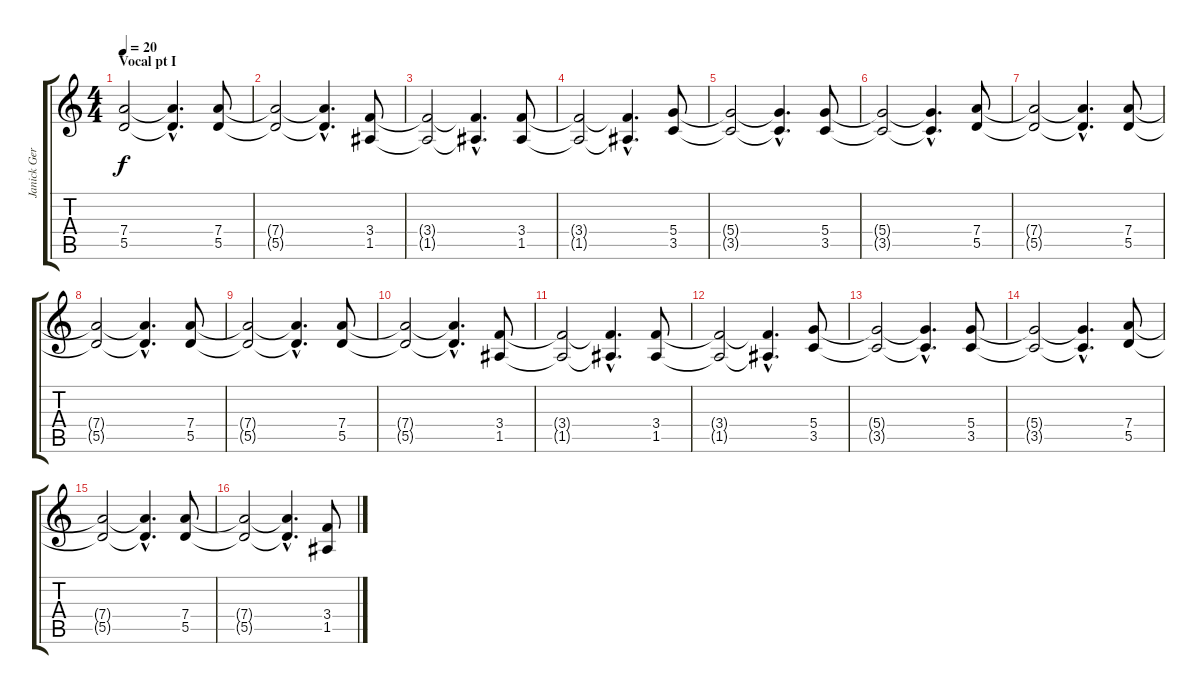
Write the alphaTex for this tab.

\track ("Janick Gers" "Janick Ger") {instrument overdrivenguitar}
\staff {score tabs}
\tuning (E4 B3 G3 D3 A2 E2) {hide}
\ts (4 4)
\section ("" "Vocal pt I")
\tempo 20
\clef g2
\ks c
(7.4{t} 5.5{t}).2{dy f} (7.4{hac t} 5.5{hac t}).4{d} (7.4 5.5).8 |
(7.4{t} 5.5{t}).2 (7.4{hac t} 5.5{hac t}).4{d} (3.4 1.5).8 |
(3.4{t} 1.5{t}).2 (3.4{hac t} 1.5{hac t}).4{d} (3.4 1.5).8 |
(3.4{t} 1.5{t}).2 (3.4{hac t} 1.5{hac t}).4{d} (5.4 3.5).8 |
(5.4{t} 3.5{t}).2 (5.4{hac t} 3.5{hac t}).4{d} (5.4 3.5).8 |
(5.4{t} 3.5{t}).2 (5.4{hac t} 3.5{hac t}).4{d} (7.4 5.5).8 |
(7.4{t} 5.5{t}).2 (7.4{hac t} 5.5{hac t}).4{d} (7.4 5.5).8 |
(7.4{t} 5.5{t}).2 (7.4{hac t} 5.5{hac t}).4{d} (7.4 5.5).8 |
(7.4{t} 5.5{t}).2 (7.4{hac t} 5.5{hac t}).4{d} (7.4 5.5).8 |
(7.4{t} 5.5{t}).2 (7.4{hac t} 5.5{hac t}).4{d} (3.4 1.5).8 |
(3.4{t} 1.5{t}).2 (3.4{hac t} 1.5{hac t}).4{d} (3.4 1.5).8 |
(3.4{t} 1.5{t}).2 (3.4{hac t} 1.5{hac t}).4{d} (5.4 3.5).8 |
(5.4{t} 3.5{t}).2 (5.4{hac t} 3.5{hac t}).4{d} (5.4 3.5).8 |
(5.4{t} 3.5{t}).2 (5.4{hac t} 3.5{hac t}).4{d} (7.4 5.5).8 |
(7.4{t} 5.5{t}).2 (7.4{hac t} 5.5{hac t}).4{d} (7.4 5.5).8 |
(7.4{t} 5.5{t}).2 (7.4{hac t} 5.5{hac t}).4{d} (3.4 1.5).8
